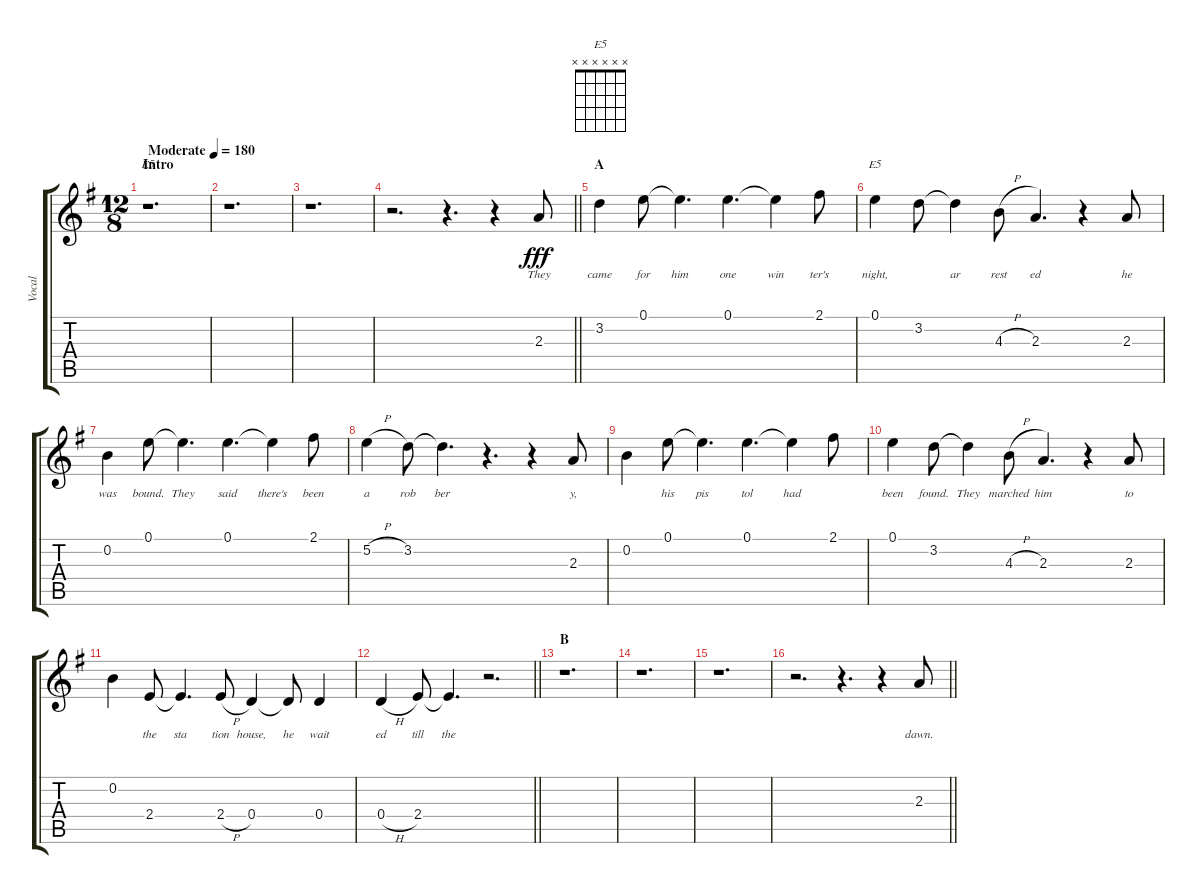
\track ("Vocal" "Vocal") {instrument electricbassfinger}
\staff {score tabs}
\tuning (E4 B3 G3 D3 A2 E2) {hide}
\chord ("E5" x x x 2 2 0) {barre 2}
\chord ("E5" x x x x x x)
\ts (12 8)
\section ("" "Intro")
\tempo (180 "Moderate")
\clef g2
\ks g
r.1{d ch "E5" dy fff instrument electricbassfinger} |
r.1{d} |
r.1{d} |
\barLineRight lightlight
r.2{d} r.4{d} r.4 2.3.8{lyrics (0 "They") lyrics (1 "") lyrics (2 "") lyrics (3 "") lyrics (4 "")} |
\section ("" "A")
3.2.4{lyrics (0 "came") lyrics (1 "") lyrics (2 "") lyrics (3 "") lyrics (4 "")} 0.1.8{lyrics (0 "for") lyrics (1 "") lyrics (2 "") lyrics (3 "") lyrics (4 "")} 0.1{t}.4{d lyrics (0 "him") lyrics (1 "") lyrics (2 "") lyrics (3 "") lyrics (4 "")} 0.1.4{d lyrics (0 "one") lyrics (1 "") lyrics (2 "") lyrics (3 "") lyrics (4 "")} 0.1{t}.4{lyrics (0 "win") lyrics (1 "") lyrics (2 "") lyrics (3 "") lyrics (4 "")} 2.1.8{lyrics (0 "ter's") lyrics (1 "") lyrics (2 "") lyrics (3 "") lyrics (4 "")} |
0.1.4{ch "E5" lyrics (0 "night,") lyrics (1 "") lyrics (2 "") lyrics (3 "") lyrics (4 "")} 3.2.8{lyrics (0 "") lyrics (1 "") lyrics (2 "") lyrics (3 "") lyrics (4 "")} 3.2{t}.4{lyrics (0 "ar") lyrics (1 "") lyrics (2 "") lyrics (3 "") lyrics (4 "")} 4.3{h}.8{lyrics (0 "rest") lyrics (1 "") lyrics (2 "") lyrics (3 "") lyrics (4 "")} 2.3.4{d lyrics (0 "ed") lyrics (1 "") lyrics (2 "") lyrics (3 "") lyrics (4 "")} r.4 2.3.8{lyrics (0 "he") lyrics (1 "") lyrics (2 "") lyrics (3 "") lyrics (4 "")} |
0.2.4{lyrics (0 "was") lyrics (1 "") lyrics (2 "") lyrics (3 "") lyrics (4 "")} 0.1.8{lyrics (0 "bound.") lyrics (1 "") lyrics (2 "") lyrics (3 "") lyrics (4 "")} 0.1{t}.4{d lyrics (0 "They") lyrics (1 "") lyrics (2 "") lyrics (3 "") lyrics (4 "")} 0.1.4{d lyrics (0 "said") lyrics (1 "") lyrics (2 "") lyrics (3 "") lyrics (4 "")} 0.1{t}.4{lyrics (0 "there's") lyrics (1 "") lyrics (2 "") lyrics (3 "") lyrics (4 "")} 2.1.8{lyrics (0 "been") lyrics (1 "") lyrics (2 "") lyrics (3 "") lyrics (4 "")} |
5.2{h}.4{lyrics (0 "a") lyrics (1 "") lyrics (2 "") lyrics (3 "") lyrics (4 "")} 3.2.8{lyrics (0 "rob") lyrics (1 "") lyrics (2 "") lyrics (3 "") lyrics (4 "")} 3.2{t}.4{d lyrics (0 "ber") lyrics (1 "") lyrics (2 "") lyrics (3 "") lyrics (4 "")} r.4{d} r.4 2.3.8{lyrics (0 "y,") lyrics (1 "") lyrics (2 "") lyrics (3 "") lyrics (4 "")} |
0.2.4{lyrics (0 "") lyrics (1 "") lyrics (2 "") lyrics (3 "") lyrics (4 "")} 0.1.8{lyrics (0 "his") lyrics (1 "") lyrics (2 "") lyrics (3 "") lyrics (4 "")} 0.1{t}.4{d lyrics (0 "pis") lyrics (1 "") lyrics (2 "") lyrics (3 "") lyrics (4 "")} 0.1.4{d lyrics (0 "tol") lyrics (1 "") lyrics (2 "") lyrics (3 "") lyrics (4 "")} 0.1{t}.4{lyrics (0 "had") lyrics (1 "") lyrics (2 "") lyrics (3 "") lyrics (4 "")} 2.1.8{lyrics (0 "") lyrics (1 "") lyrics (2 "") lyrics (3 "") lyrics (4 "")} |
0.1.4{lyrics (0 "been") lyrics (1 "") lyrics (2 "") lyrics (3 "") lyrics (4 "")} 3.2.8{lyrics (0 "found.") lyrics (1 "") lyrics (2 "") lyrics (3 "") lyrics (4 "")} 3.2{t}.4{lyrics (0 "They") lyrics (1 "") lyrics (2 "") lyrics (3 "") lyrics (4 "")} 4.3{h}.8{lyrics (0 "marched") lyrics (1 "") lyrics (2 "") lyrics (3 "") lyrics (4 "")} 2.3.4{d lyrics (0 "him") lyrics (1 "") lyrics (2 "") lyrics (3 "") lyrics (4 "")} r.4 2.3.8{lyrics (0 "to") lyrics (1 "") lyrics (2 "") lyrics (3 "") lyrics (4 "")} |
0.2.4{lyrics (0 "") lyrics (1 "") lyrics (2 "") lyrics (3 "") lyrics (4 "")} 2.4.8{lyrics (0 "the") lyrics (1 "") lyrics (2 "") lyrics (3 "") lyrics (4 "")} 2.4{t}.4{d lyrics (0 "sta") lyrics (1 "") lyrics (2 "") lyrics (3 "") lyrics (4 "")} 2.4{h}.8{lyrics (0 "tion") lyrics (1 "") lyrics (2 "") lyrics (3 "") lyrics (4 "")} 0.4.4{lyrics (0 "house,") lyrics (1 "") lyrics (2 "") lyrics (3 "") lyrics (4 "")} 0.4{t}.8{lyrics (0 "he") lyrics (1 "") lyrics (2 "") lyrics (3 "") lyrics (4 "")} 0.4.4{lyrics (0 "wait") lyrics (1 "") lyrics (2 "") lyrics (3 "") lyrics (4 "")} |
\barLineRight lightlight
0.4{h}.4{lyrics (0 "ed") lyrics (1 "") lyrics (2 "") lyrics (3 "") lyrics (4 "")} 2.4.8{lyrics (0 "till") lyrics (1 "") lyrics (2 "") lyrics (3 "") lyrics (4 "")} 2.4{t}.4{d lyrics (0 "the") lyrics (1 "") lyrics (2 "") lyrics (3 "") lyrics (4 "")} r.2{d} |
\section ("" "B")
r.1{d} |
r.1{d} |
r.1{d} |
\barLineRight lightlight
r.2{d} r.4{d} r.4 2.3.8{lyrics (0 "dawn.") lyrics (1 "") lyrics (2 "") lyrics (3 "") lyrics (4 "")}
